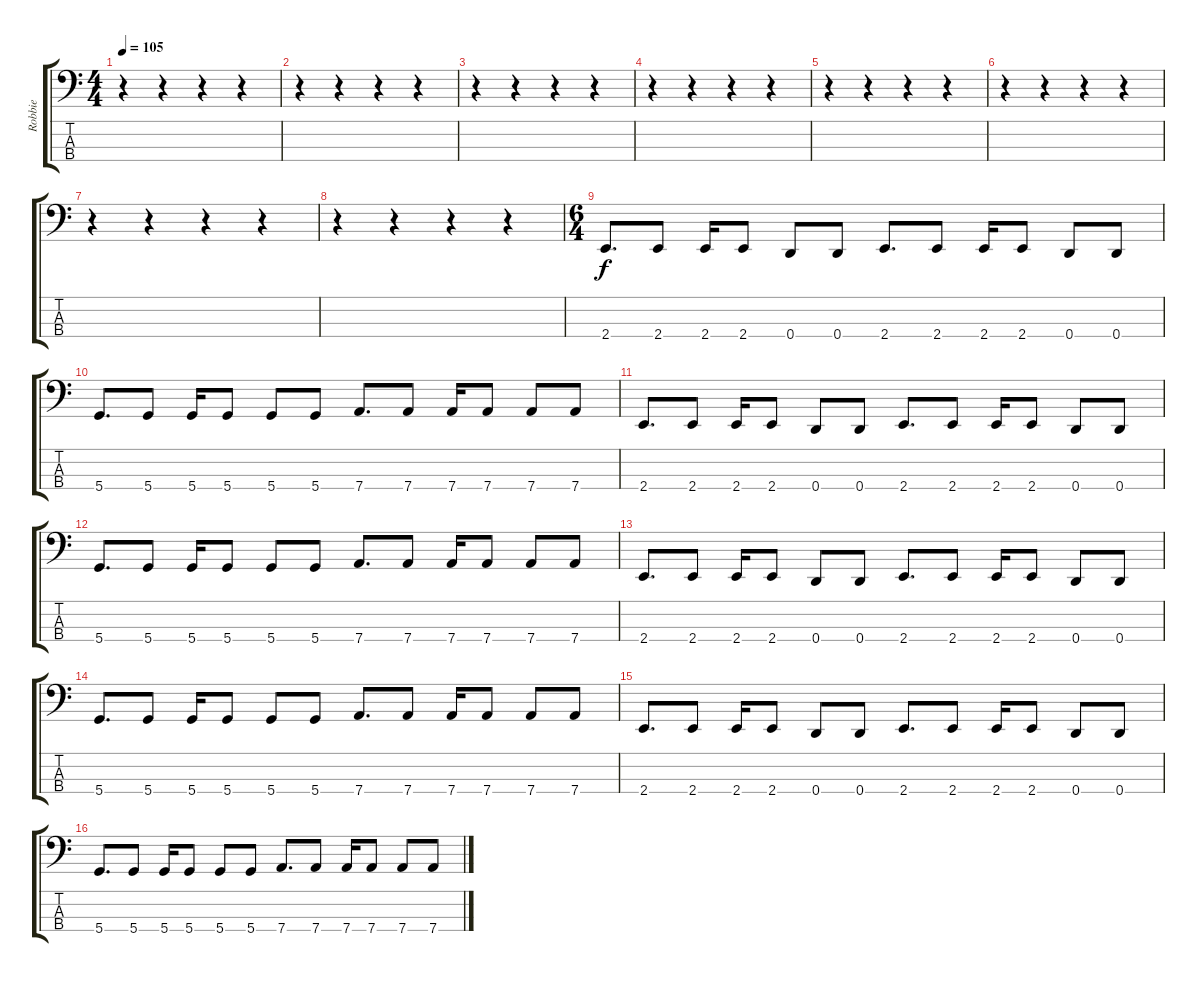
\track ("Robbie" "Robbie") {instrument electricbassfinger}
\staff {score tabs}
\tuning (G2 D2 A1 D1) {hide}
\ts (4 4)
\tempo 105
\clef f4
\ks c
r.4{dy f} r.4 r.4 r.4 |
r.4 r.4 r.4 r.4 |
r.4 r.4 r.4 r.4 |
r.4 r.4 r.4 r.4 |
r.4 r.4 r.4 r.4 |
r.4 r.4 r.4 r.4 |
r.4 r.4 r.4 r.4 |
r.4 r.4 r.4 r.4 |
\ts (6 4)
2.4.8{d} 2.4.8 2.4.16 2.4.8 0.4.8 0.4.8 2.4.8{d} 2.4.8 2.4.16 2.4.8 0.4.8 0.4.8 |
5.4.8{d} 5.4.8 5.4.16 5.4.8 5.4.8 5.4.8 7.4.8{d} 7.4.8 7.4.16 7.4.8 7.4.8 7.4.8 |
2.4.8{d} 2.4.8 2.4.16 2.4.8 0.4.8 0.4.8 2.4.8{d} 2.4.8 2.4.16 2.4.8 0.4.8 0.4.8 |
5.4.8{d} 5.4.8 5.4.16 5.4.8 5.4.8 5.4.8 7.4.8{d} 7.4.8 7.4.16 7.4.8 7.4.8 7.4.8 |
2.4.8{d} 2.4.8 2.4.16 2.4.8 0.4.8 0.4.8 2.4.8{d} 2.4.8 2.4.16 2.4.8 0.4.8 0.4.8 |
5.4.8{d} 5.4.8 5.4.16 5.4.8 5.4.8 5.4.8 7.4.8{d} 7.4.8 7.4.16 7.4.8 7.4.8 7.4.8 |
2.4.8{d} 2.4.8 2.4.16 2.4.8 0.4.8 0.4.8 2.4.8{d} 2.4.8 2.4.16 2.4.8 0.4.8 0.4.8 |
5.4.8{d} 5.4.8 5.4.16 5.4.8 5.4.8 5.4.8 7.4.8{d} 7.4.8 7.4.16 7.4.8 7.4.8 7.4.8
